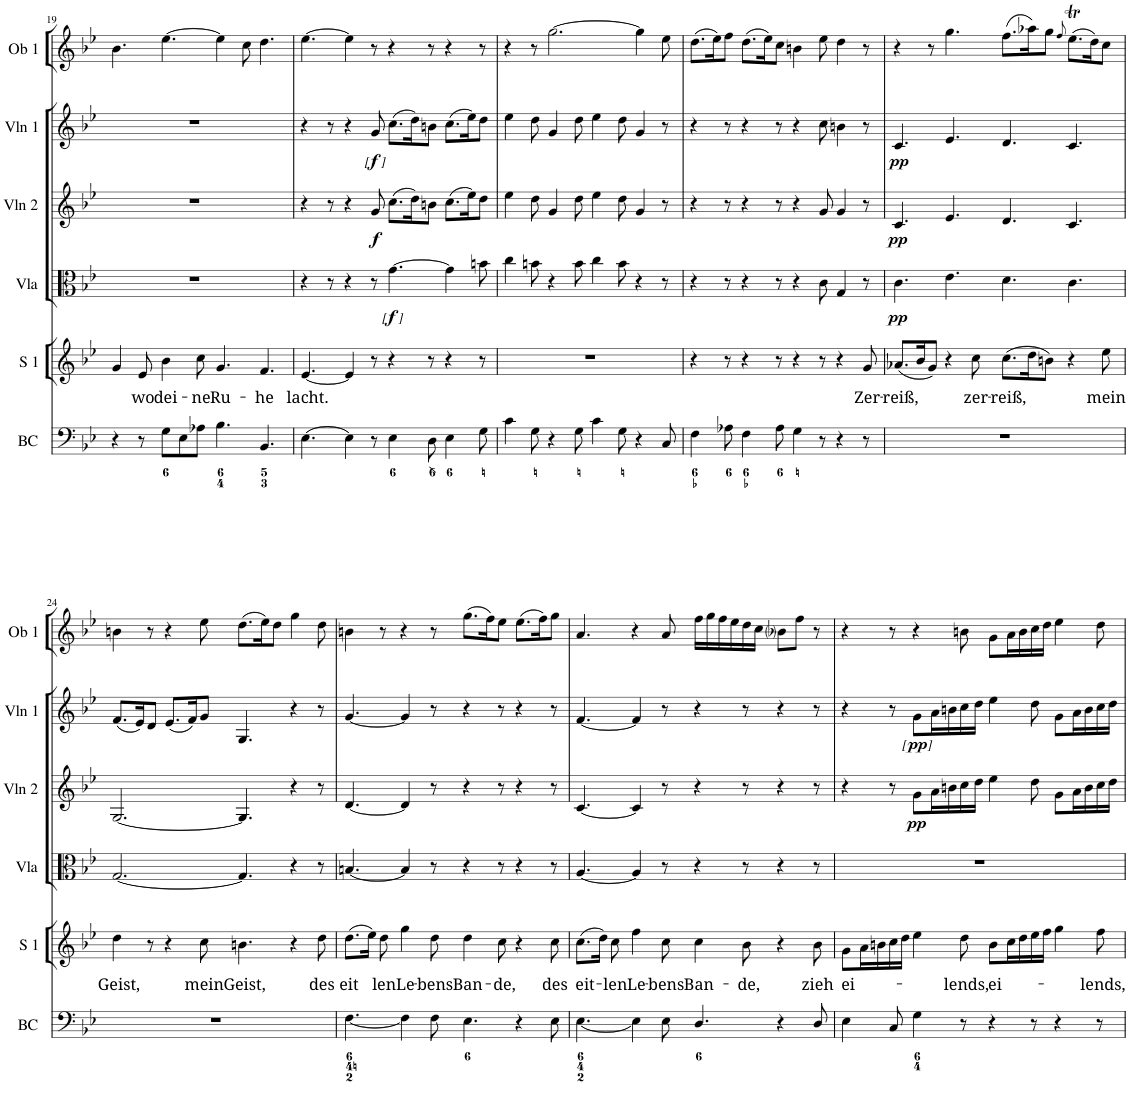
**kern	**kern	**text	**kern	**dynam	**kern	**dynam	**kern	**dynam	**kern
*part6	*part5	*part5	*part4	*part4	*part3	*part3	*part2	*part2	*part1
*staff6	*staff5	*staff5	*staff4	*staff4	*staff3	*staff3	*staff2	*staff2	*staff1
*I"Basso continuo	*I"Sopran 1	*	*I"Viola	*	*I"Violine 2	*	*I"Violine 1	*	*I"Oboe 1
*I'BC	*I'S 1	*	*I'Vla	*	*I'Vln 2	*	*I'Vln 1	*	*I'Ob 1
!!LO:PB:g=z
*clefF4	*clefG2	*	*clefC3	*	*clefG2	*	*clefG2	*	*clefG2
*Trd7c12	*	*	*	*	*	*	*	*	*
*k[b-e-]	*k[b-e-]	*	*k[b-e-]	*	*k[b-e-]	*	*k[b-e-]	*	*k[b-e-]
*B-:	*B-:	*	*B-:	*	*B-:	*	*B-:	*	*B-:
*M12/8	*M12/8	*	*M12/8	*	*M12/8	*	*M12/8	*	*M12/8
=19	=19	=19	=19	=19	=19	=19	=19	=19	=19
4r	4g/	.	1.r	.	1.r	.	1.r	.	4.b-\
!	!	!LO:LY:b	!	!	!	!	!	!	!
8r	8e-/	wo	.	.	.	.	.	.	.
!	!	!LO:LY:b	!	!	!	!	!	!	!
8G\L	4b-\	dei-	.	.	.	.	.	.	[4.ee-\
8E-\	.	.	.	.	.	.	.	.	.
!	!	!LO:LY:b	!	!	!	!	!	!	!
8A-X\J	8cc\	-ne	.	.	.	.	.	.	.
!	!	!LO:LY:b	!	!	!	!	!	!	!
4.B-\	4.g/	Ru-	.	.	.	.	.	.	4ee-\]
.	.	.	.	.	.	.	.	.	8cc\
!	!	!LO:LY:b	!	!	!	!	!	!	!
4.BB-/	4.f/	-he	.	.	.	.	.	.	4.dd\
=20	=20	=20	=20	=20	=20	=20	=20	=20	=20
!	!	!LO:LY:b	!	!	!	!	!	!	!
[4.E-\	[4.e-/	lacht.	4r	.	4r	.	4r	.	[4.ee-\
.	.	.	8r	.	8r	.	8r	.	.
4E-\]	4e-/]	.	4r	.	4r	.	4r	.	4ee-\]
!	!	!	!	!	!	!LO:DY:b	!	!LO:DY:b	!
!	!	!	!	!	!	!	!	!LO:DY:n=1:b	!
!	!	!	!	!	!	!	!	!LO:DY:n=2:b	!
8r	8r	.	8r	.	8g/	f	8g/	other-dynamics f other-dynamics	8r
!	!	!	!	!LO:DY:b	!	!	!	!	!
!	!	!	!	!LO:DY:n=1:b	!	!	!	!	!
!	!	!	!	!LO:DY:n=2:b	!	!	!	!	!
4E-\	4r	.	[4.g\	other-dynamics f other-dynamics	(>8.cc\L	.	(>8.cc\L	.	4r
.	.	.	.	.	16dd\K)	.	16dd\K)	.	.
8D\	8r	.	.	.	8bn\J	.	8bn\J	.	8r
4E-\	4r	.	4g\]	.	(>8.cc\L	.	(>8.cc\L	.	4r
.	.	.	.	.	16ee-\K)	.	16ee-\K)	.	.
8G\	8r	.	8bn\	.	8dd\J	.	8dd\J	.	8r
=21	=21	=21	=21	=21	=21	=21	=21	=21	=21
4c\	1.r	.	4cc\	.	4ee-\	.	4ee-\	.	4r
8G\	.	.	8bn\	.	8dd\	.	8dd\	.	8r
4r	.	.	4r	.	4g/	.	4g/	.	[2.gg\
8G\	.	.	8b\	.	8dd\	.	8dd\	.	.
4c\	.	.	4cc\	.	4ee-\	.	4ee-\	.	.
8G\	.	.	8b\	.	8dd\	.	8dd\	.	.
4r	.	.	4r	.	4g/	.	4g/	.	4gg\]
8C/	.	.	8r	.	8r	.	8r	.	8ee-\
=22	=22	=22	=22	=22	=22	=22	=22	=22	=22
4F\	4r	.	4r	.	4r	.	4r	.	(>8.dd\L
.	.	.	.	.	.	.	.	.	16ee-\K)
8A-X\	8r	.	8r	.	8r	.	8r	.	8ff\J
4F\	4r	.	4r	.	4r	.	4r	.	(>8.dd\L
.	.	.	.	.	.	.	.	.	16ee-\K)
8A-\	8r	.	8r	.	8r	.	8r	.	8cc\J
4G\	4r	.	4r	.	4r	.	4r	.	4bn\
8r	8r	.	8c\	.	8g/	.	8cc\	.	8ee-\
4r	4r	.	4G/	.	4g/	.	4bn\	.	4dd\
!	!	!LO:LY:b	!	!	!	!	!	!	!
8r	8g/	Zer-	8r	.	8r	.	8r	.	8r
=23	=23	=23	=23	=23	=23	=23	=23	=23	=23
!	!	!LO:LY:b	!	!LO:DY:b	!	!LO:DY:b	!	!LO:DY:b	!
1.r	(<8.a-X/L	-reiß,	4.c\	pp	4.c/	pp	4.c/	pp	4r
.	16b-/K	.	.	.	.	.	.	.	.
.	8g/J)	.	.	.	.	.	.	.	8r
.	4r	.	4.e-\	.	4.e-/	.	4.e-/	.	4.gg\
!	!	!LO:LY:b	!	!	!	!	!	!	!
.	8cc\	zer-	.	.	.	.	.	.	.
!	!	!LO:LY:b	!	!	!	!	!	!	!
.	(>8.cc\L	-reiß,	4.d\	.	4.d/	.	4.d/	.	(>8.ff\L
.	16dd\K	.	.	.	.	.	.	.	16aa-X\K)
.	8bn\J)	.	.	.	.	.	.	.	8gg\J
.	.	.	.	.	.	.	.	.	8qff/
.	4r	.	4.c\	.	4.c/	.	4.c/	.	(>8.ee-T\L
.	.	.	.	.	.	.	.	.	16dd\K)
!	!	!LO:LY:b	!	!	!	!	!	!	!
.	8ee-\	mein	.	.	.	.	.	.	8cc\J
!!LO:LB:g=z
=24	=24	=24	=24	=24	=24	=24	=24	=24	=24
!	!	!LO:LY:b	!	!	!	!	!	!	!
1.r	4dd\	Geist,	[2.G/	.	[2.G/	.	(<8.f/L	.	4bn\
.	.	.	.	.	.	.	16e-/K)	.	.
.	8r	.	.	.	.	.	8d/J	.	8r
.	4r	.	.	.	.	.	(<8.e-/L	.	4r
.	.	.	.	.	.	.	16f/K)	.	.
!	!	!LO:LY:b	!	!	!	!	!	!	!
.	8cc\	mein	.	.	.	.	8g/J	.	8ee-\
!	!	!LO:LY:b	!	!	!	!	!	!	!
.	4.bn\	Geist,	4.G/]	.	4.G/]	.	4.G/	.	(>8.dd\L
.	.	.	.	.	.	.	.	.	16ee-\K)
.	.	.	.	.	.	.	.	.	8dd\J
.	4r	.	4r	.	4r	.	4r	.	4gg\
!	!	!LO:LY:b	!	!	!	!	!	!	!
.	8dd\	des	8r	.	8r	.	8r	.	8dd\
=25	=25	=25	=25	=25	=25	=25	=25	=25	=25
!	!	!LO:LY:b	!	!	!	!	!	!	!
[<4.F\	(>8.dd\L	eit	[4.Bn/	.	[4.d/	.	[4.g/	.	4bn\
.	16ee-\Jk)	.	.	.	.	.	.	.	.
!	!	!LO:LY:b	!	!	!	!	!	!	!
.	8dd\	len	.	.	.	.	.	.	8r
!	!	!LO:LY:b	!	!	!	!	!	!	!
4F\]	4gg\	Le-	4B/]	.	4d/]	.	4g/]	.	4r
!	!	!LO:LY:b	!	!	!	!	!	!	!
8F\	8dd\	-bens	8r	.	8r	.	8r	.	8r
!	!	!LO:LY:b	!	!	!	!	!	!	!
4.E-\	4dd\	Ban-	4r	.	4r	.	4r	.	(>8.gg\L
.	.	.	.	.	.	.	.	.	16ff\K)
!	!	!LO:LY:b	!	!	!	!	!	!	!
.	8cc\	-de,	8r	.	8r	.	8r	.	8ee-\J
4r	4r	.	4r	.	4r	.	4r	.	(>8.ee-\L
.	.	.	.	.	.	.	.	.	16ff\K)
!	!	!LO:LY:b	!	!	!	!	!	!	!
8E-\	8cc\	des	8r	.	8r	.	8r	.	8gg\J
=26	=26	=26	=26	=26	=26	=26	=26	=26	=26
!	!	!LO:LY:b	!	!	!	!	!	!	!
[<4.E-\	(>8.cc\L	eit-	[4.A/	.	[4.c/	.	[4.f/	.	4.a/
.	16dd\Jk)	.	.	.	.	.	.	.	.
!	!	!LO:LY:b	!	!	!	!	!	!	!
.	8cc\	-len	.	.	.	.	.	.	.
!	!	!LO:LY:b	!	!	!	!	!	!	!
4E-\]	4ff\	Le-	4A/]	.	4c/]	.	4f/]	.	4r
!	!	!LO:LY:b	!	!	!	!	!	!	!
8E-\	8cc\	-bens	8r	.	8r	.	8r	.	8a/
!	!	!LO:LY:b	!	!	!	!	!	!	!
4.D/	4cc\	Ban-	4r	.	4r	.	4r	.	16ff\LL
.	.	.	.	.	.	.	.	.	16gg\
.	.	.	.	.	.	.	.	.	16ff\
.	.	.	.	.	.	.	.	.	16ee-\
!	!	!LO:LY:b	!	!	!	!	!	!	!
.	8b-\	-de,	8r	.	8r	.	8r	.	16dd\
.	.	.	.	.	.	.	.	.	16cc\JJ
4r	4r	.	4r	.	4r	.	4r	.	8b-i\L
.	.	.	.	.	.	.	.	.	8ff\J
!	!	!LO:LY:b	!	!	!	!	!	!	!
8D/	8b-\	zieh	8r	.	8r	.	8r	.	8r
=27	=27	=27	=27	=27	=27	=27	=27	=27	=27
!	!	!LO:LY:b	!	!	!	!	!	!	!
4E-\	8g\L	ei-	1.r	.	4r	.	4r	.	4r
.	16a\L	.	.	.	.	.	.	.	.
.	16bn\	.	.	.	.	.	.	.	.
8C/	16cc\	.	.	.	8r	.	8r	.	8r
.	16dd\JJ	.	.	.	.	.	.	.	.
!	!	!	!	!	!	!LO:DY:b	!	!LO:DY:b	!
!	!	!	!	!	!	!	!	!LO:DY:n=1:b	!
!	!	!	!	!	!	!	!	!LO:DY:n=2:b	!
4G\	4ee-\	.	.	.	8g\L	pp	8g\L	other-dynamics pp other-dynamics	4r
.	.	.	.	.	16a\L	.	16a\L	.	.
.	.	.	.	.	16bn\	.	16bn\	.	.
!	!	!LO:LY:b	!	!	!	!	!	!	!
8r	8dd\	-lends,	.	.	16cc\	.	16cc\	.	8bn\
.	.	.	.	.	16dd\JJ	.	16dd\JJ	.	.
!	!	!LO:LY:b	!	!	!	!	!	!	!
4r	8b\L	ei-	.	.	4ee-\	.	4ee-\	.	8g\L
.	16cc\L	.	.	.	.	.	.	.	16a\L
.	16dd\	.	.	.	.	.	.	.	16b\
8r	16ee-\	.	.	.	8dd\	.	8dd\	.	16cc\
.	16ff\JJ	.	.	.	.	.	.	.	16dd\JJ
4r	4gg\	.	.	.	8g\L	.	8g\L	.	4ee-\
.	.	.	.	.	16a\L	.	16a\L	.	.
.	.	.	.	.	16b\	.	16b\	.	.
!	!	!LO:LY:b	!	!	!	!	!	!	!
8r	8ff\	-lends,	.	.	16cc\	.	16cc\	.	8dd\
.	.	.	.	.	16dd\JJ	.	16dd\JJ	.	.
=	=	=	=	=	=	=	=	=	=
*-	*-	*-	*-	*-	*-	*-	*-	*-	*-
